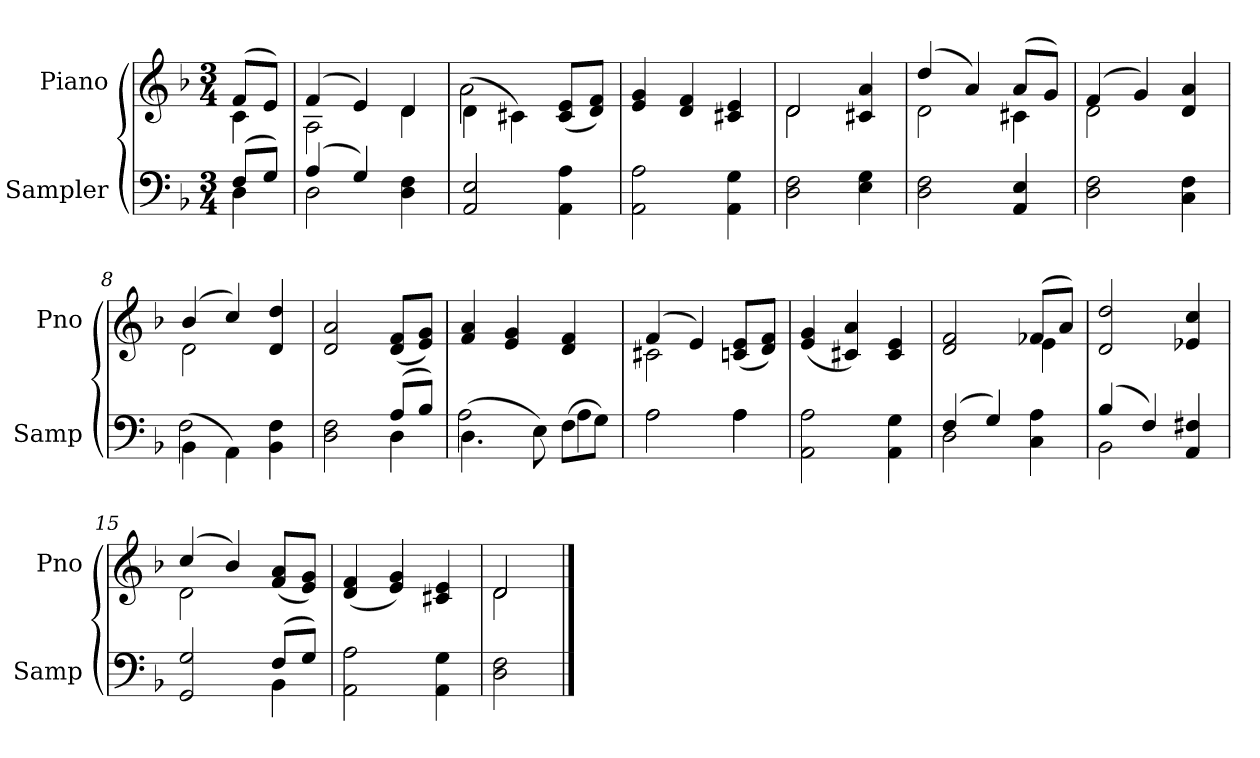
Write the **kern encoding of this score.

**kern	**kern
*part2	*part1
*staff2	*staff1
*I"Sampler	*I"Piano
*I'Samp	*I'Pno
*clefF4	*clefG2
*k[b-]	*k[b-]
*F:	*F:
*M3/4	*M3/4
=1	=1
*^	*^
(8F/L	4D	(8f/L	4c
8G/J)	.	8e/J)	.
=2	=2	=2	=2
(4A/	2D	(4f/	2A
4G/)	.	4e/)	.
4D 4F	4ryy	4d/	4d
*v	*v	*	*
=3	=3	=3
2AA 2E	(4d\	2a
.	4c#X\)	.
4AA 4A	(8c#/ 8e/L	4ryy
.	8d/ 8f/J)	.
*	*v	*v
=4	=4
2AA 2A	4e 4g
.	4d 4f
4AA 4G	4c#X 4e
=5	=5
*	*^
2D 2F	2d/	2d
4E 4G	4c#X 4a	4ryy
=6	=6	=6
2D 2F	(4dd/	2d
.	4a/)	.
4AA 4E	(8a/L	4c#X
.	8g/J)	.
=7	=7	=7
2D 2F	(4f/	2d
.	4g/)	.
4C 4F	4d 4a	4ryy
=8	=8	=8
*^	*	*
(4BB-\	2F	(4b-/	2d
4AA\)	.	4cc/)	.
4BB- 4F	4ryy	4d 4dd	4ryy
*	*	*v	*v
=9	=9	=9
2D 2F	2ryy	2d 2a
(8A/L	4D	(8d/ 8f/L
8B-/J)	.	8e/ 8g/J)
=10	=10	=10
(4.D\	2A	4f 4a
.	.	4e 4g
8E\)	.	.
(8F\L	4A	4d 4f
8G\J)	.	.
=11	=11	=11
*	*	*^
2A\	2A	(4f/	2c#X
.	.	4e/)	.
4A\	4A	(8c/ 8e/L	4ryy
.	.	8d/ 8f/J)	.
*v	*v	*	*
*	*v	*v
=12	=12
2AA 2A	(4e 4g
.	4c#X 4a)
4AA 4G	4c# 4e
=13	=13
*^	*^
(4F/	2D	2d 2f	2ryy
4G/)	.	.	.
4C 4A	4ryy	(8f-X/L	4e
.	.	8a/J)	.
*	*	*v	*v
=14	=14	=14
(4B-/	2BB-	2d/ 2dd/
4F/)	.	.
4AA 4F#X	4ryy	4e-X/ 4cc/
=15	=15	=15
*	*	*^
2GG 2G	2ryy	(4cc/	2d
.	.	4b-/)	.
(8F/L	4BB-	(8f/ 8a/L	4ryy
8G/J)	.	8e/ 8g/J)	.
*v	*v	*	*
*	*v	*v
=16	=16
2AA 2A	(4d/ 4f/
.	4e/ 4g/)
4AA 4G	4c#X/ 4e/
=17	=17
*	*^
2D 2F	2d/	2d
*	*v	*v
==	==
*-	*-
